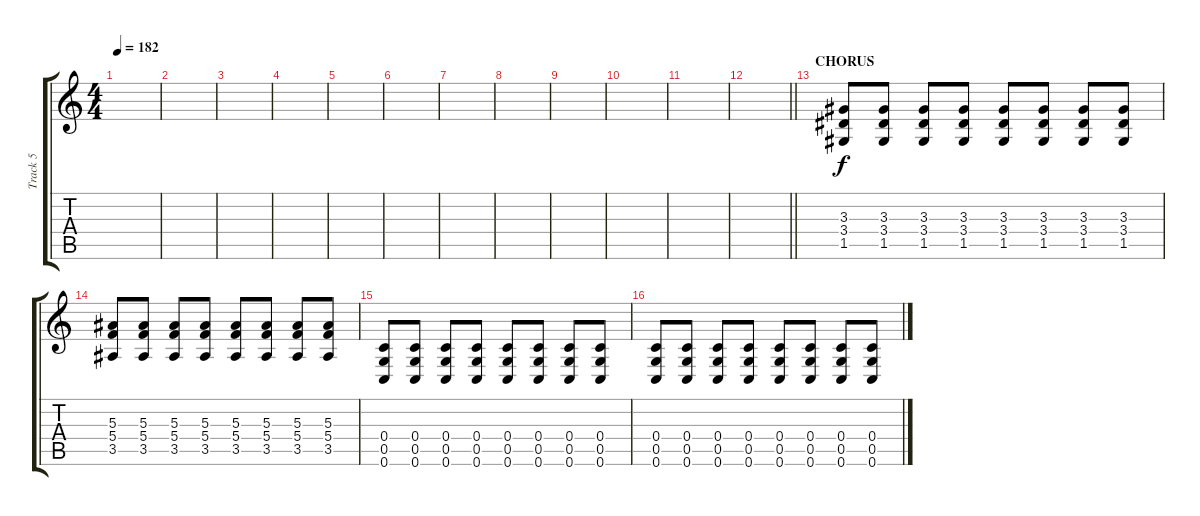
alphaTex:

\track ("Track 5" "Track 5") {instrument distortionguitar}
\staff {score tabs}
\tuning (D4 A3 F3 C3 G2 C2) {hide}
\ts (4 4)
\tempo 182
\clef g2
\ks c
|
|
|
|
|
|
|
|
|
|
|
\barLineRight lightlight
|
\section ("" "CHORUS")
(3.3 3.4 1.5).8 (3.3 3.4 1.5).8 (3.3 3.4 1.5).8 (3.3 3.4 1.5).8 (3.3 3.4 1.5).8 (3.3 3.4 1.5).8 (3.3 3.4 1.5).8 (3.3 3.4 1.5).8 |
(5.3 5.4 3.5).8 (5.3 5.4 3.5).8 (5.3 5.4 3.5).8 (5.3 5.4 3.5).8 (5.3 5.4 3.5).8 (5.3 5.4 3.5).8 (5.3 5.4 3.5).8 (5.3 5.4 3.5).8 |
(0.4 0.5 0.6).8 (0.4 0.5 0.6).8 (0.4 0.5 0.6).8 (0.4 0.5 0.6).8 (0.4 0.5 0.6).8 (0.4 0.5 0.6).8 (0.4 0.5 0.6).8 (0.4 0.5 0.6).8 |
(0.4 0.5 0.6).8 (0.4 0.5 0.6).8 (0.4 0.5 0.6).8 (0.4 0.5 0.6).8 (0.4 0.5 0.6).8 (0.4 0.5 0.6).8 (0.4 0.5 0.6).8 (0.4 0.5 0.6).8
